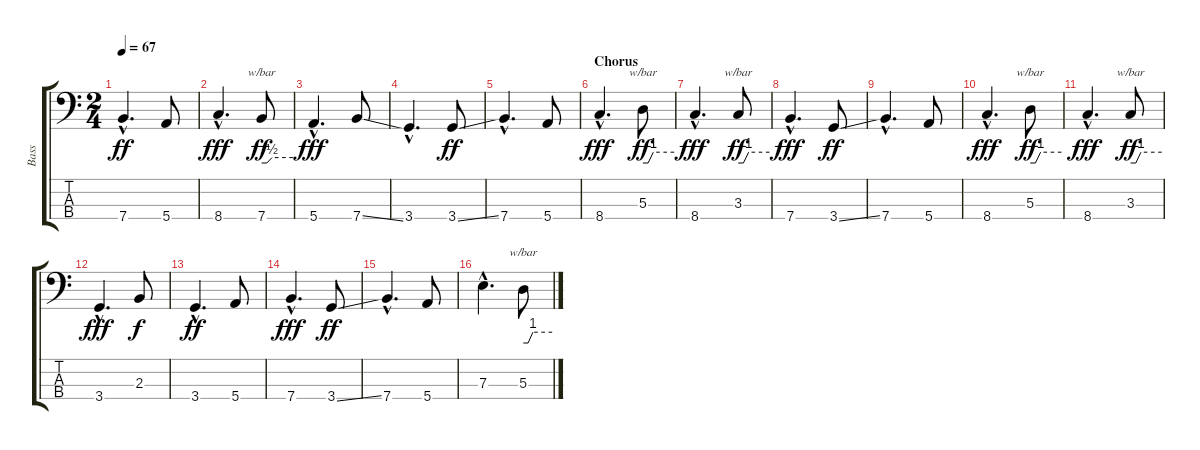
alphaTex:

\track ("Bass" "Bass") {instrument acousticbass}
\staff {score tabs}
\tuning (G2 D2 A1 E1) {hide}
\ts (2 4)
\tempo 67
\clef f4
\ks c
7.4{hac}.4{d dy ff} 5.4.8 |
8.4{hac}.4{d dy fff} 7.4.8{tbe (custom default 0 0 10 0 20 2 60 2) dy ff} |
5.4{hac}.4{d dy fff} 7.4{ss}.8 |
3.4{hac}.4{d} 3.4{ss}.8{dy ff} |
7.4{hac}.4{d} 5.4.8 |
\section ("" "Chorus")
8.4{hac}.4{d dy fff} 5.3.8{tbe (custom default 0 0 10 0 20 4 60 4) dy ff} |
8.4{hac}.4{d dy fff} 3.3.8{tbe (custom default 0 0 10 0 20 4 60 4) dy ff} |
7.4{hac}.4{d dy fff} 3.4{ss}.8{dy ff} |
7.4{hac}.4{d} 5.4.8 |
8.4{hac}.4{d dy fff} 5.3.8{tbe (custom default 0 0 10 0 20 4 60 4) dy ff} |
8.4{hac}.4{d dy fff} 3.3.8{tbe (custom default 0 0 10 0 20 4 60 4) dy ff} |
3.4{hac}.4{d dy fff} 2.3.8{dy f} |
3.4{hac}.4{d dy ff} 5.4.8 |
7.4{hac}.4{d dy fff} 3.4{ss}.8{dy ff} |
7.4{hac}.4{d} 5.4.8 |
7.3{hac}.4{d} 5.3.8{tbe (custom default 0 0 10 0 20 4 60 4)}
